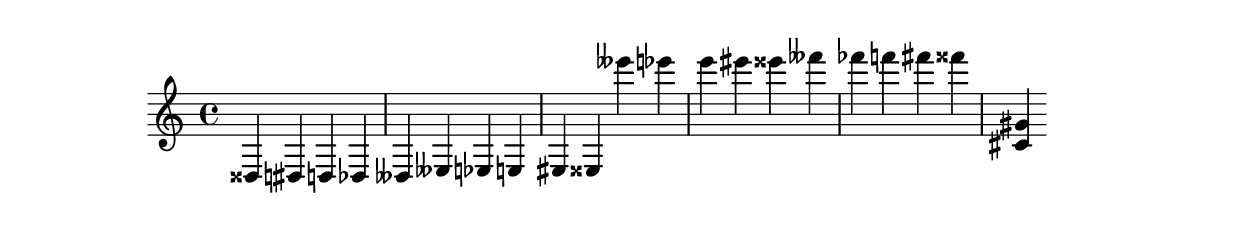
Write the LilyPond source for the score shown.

\version "2.14.0"

\header {

  texidoc = "Ledger lines are shortened when there are accidentals.
This happens only for the single ledger line close to the note head,
and only if the accidental is horizontally close to the head.  "
  
}


\relative c {
  disis
  dis
  d
  des
  deses
  eses
  es
  e
  eis
  eisis
  eses'''
  es
  e
  eis
  eisis
  feses
  fes
  f
  fis
  fisis
  <cis,, gis'>
  
} 

